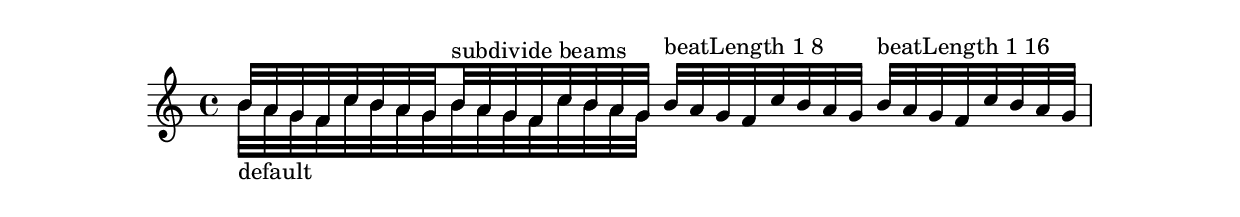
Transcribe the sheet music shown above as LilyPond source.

%% Do not edit this file; it is automatically
%% generated from LSR http://lsr.dsi.unimi.it
%% This file is in the public domain.
\version "2.13.16"

\header {
  lsrtags = "rhythms"

%% Translation of GIT committish: 2b0dc29608d6c3f5a03ead4877ae514c647adb74
  texidoces = "
Se pueden subdividir las barras automáticamente.  Estableciendo la
propiedad @code{subdivideBeams}, las barras se subdividen en
posiciones de pulso (tal y como se especifica en @code{beatLength}).

"
  doctitlees = "Subdivisiones de barra automáticas"

  texidoc = "
Beams can be subdivided automatically.  By setting the property
@code{subdivideBeams}, beams are subdivided at beat positions (as
specified in @code{beatLength}).

"
  doctitle = "Automatic beam subdivisions"
} % begin verbatim

\new Staff {
  \relative c'' {
    <<
      {
        \voiceOne
        \set subdivideBeams = ##t
        b32[ a g f c' b a g
        b32^"subdivide beams" a g f c' b a g]
      }
      \new Voice {
        \voiceTwo
        b32_"default"[ a g f c' b a g
        b32 a g f c' b a g]
      }
    >>
    \oneVoice
    \set beatLength = #(ly:make-moment 1 8)
    b32^"beatLength 1 8"[ a g f c' b a g]
    \set beatLength = #(ly:make-moment 1 16)
    b32^"beatLength 1 16"[ a g f c' b a g]
  }
}

